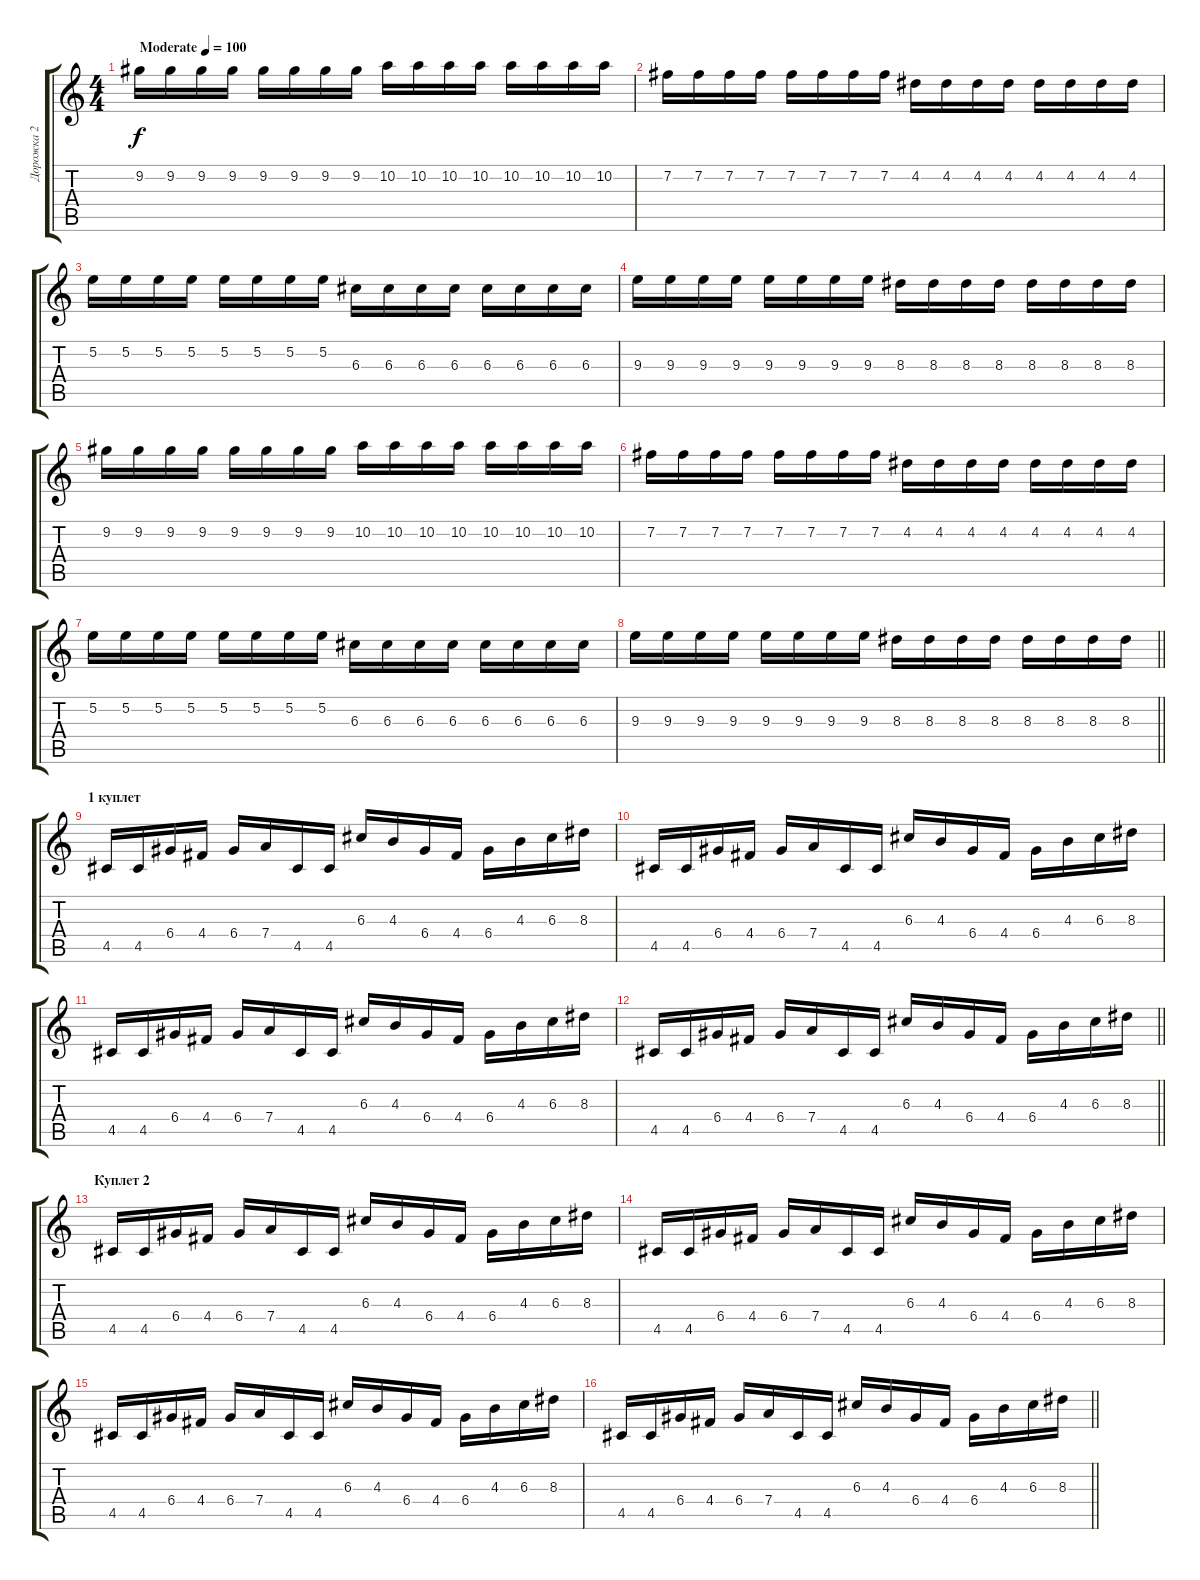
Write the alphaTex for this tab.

\track ("Дорожка 2" "Дорожка 2") {instrument distortionguitar}
\staff {score tabs}
\tuning (E4 B3 G3 D3 A2 E2) {hide}
\ts (4 4)
\tempo (100 "Moderate")
\clef g2
\ks c
9.2.16{dy f instrument distortionguitar} 9.2.16 9.2.16 9.2.16 9.2.16 9.2.16 9.2.16 9.2.16 10.2.16 10.2.16 10.2.16 10.2.16 10.2.16 10.2.16 10.2.16 10.2.16 |
7.2.16 7.2.16 7.2.16 7.2.16 7.2.16 7.2.16 7.2.16 7.2.16 4.2.16 4.2.16 4.2.16 4.2.16 4.2.16 4.2.16 4.2.16 4.2.16 |
5.2.16 5.2.16 5.2.16 5.2.16 5.2.16 5.2.16 5.2.16 5.2.16 6.3.16 6.3.16 6.3.16 6.3.16 6.3.16 6.3.16 6.3.16 6.3.16 |
9.3.16 9.3.16 9.3.16 9.3.16 9.3.16 9.3.16 9.3.16 9.3.16 8.3.16 8.3.16 8.3.16 8.3.16 8.3.16 8.3.16 8.3.16 8.3.16 |
9.2.16 9.2.16 9.2.16 9.2.16 9.2.16 9.2.16 9.2.16 9.2.16 10.2.16 10.2.16 10.2.16 10.2.16 10.2.16 10.2.16 10.2.16 10.2.16 |
7.2.16 7.2.16 7.2.16 7.2.16 7.2.16 7.2.16 7.2.16 7.2.16 4.2.16 4.2.16 4.2.16 4.2.16 4.2.16 4.2.16 4.2.16 4.2.16 |
5.2.16 5.2.16 5.2.16 5.2.16 5.2.16 5.2.16 5.2.16 5.2.16 6.3.16 6.3.16 6.3.16 6.3.16 6.3.16 6.3.16 6.3.16 6.3.16 |
\barLineRight lightlight
9.3.16 9.3.16 9.3.16 9.3.16 9.3.16 9.3.16 9.3.16 9.3.16 8.3.16 8.3.16 8.3.16 8.3.16 8.3.16 8.3.16 8.3.16 8.3.16 |
\section ("" "1 куплет")
4.5.16 4.5.16 6.4.16 4.4.16 6.4.16 7.4.16 4.5.16 4.5.16 6.3.16 4.3.16 6.4.16 4.4.16 6.4.16 4.3.16 6.3.16 8.3.16 |
4.5.16 4.5.16 6.4.16 4.4.16 6.4.16 7.4.16 4.5.16 4.5.16 6.3.16 4.3.16 6.4.16 4.4.16 6.4.16 4.3.16 6.3.16 8.3.16 |
4.5.16 4.5.16 6.4.16 4.4.16 6.4.16 7.4.16 4.5.16 4.5.16 6.3.16 4.3.16 6.4.16 4.4.16 6.4.16 4.3.16 6.3.16 8.3.16 |
\barLineRight lightlight
4.5.16 4.5.16 6.4.16 4.4.16 6.4.16 7.4.16 4.5.16 4.5.16 6.3.16 4.3.16 6.4.16 4.4.16 6.4.16 4.3.16 6.3.16 8.3.16 |
\section ("" "Куплет 2")
4.5.16 4.5.16 6.4.16 4.4.16 6.4.16 7.4.16 4.5.16 4.5.16 6.3.16 4.3.16 6.4.16 4.4.16 6.4.16 4.3.16 6.3.16 8.3.16 |
4.5.16 4.5.16 6.4.16 4.4.16 6.4.16 7.4.16 4.5.16 4.5.16 6.3.16 4.3.16 6.4.16 4.4.16 6.4.16 4.3.16 6.3.16 8.3.16 |
4.5.16 4.5.16 6.4.16 4.4.16 6.4.16 7.4.16 4.5.16 4.5.16 6.3.16 4.3.16 6.4.16 4.4.16 6.4.16 4.3.16 6.3.16 8.3.16 |
\barLineRight lightlight
4.5.16 4.5.16 6.4.16 4.4.16 6.4.16 7.4.16 4.5.16 4.5.16 6.3.16 4.3.16 6.4.16 4.4.16 6.4.16 4.3.16 6.3.16 8.3.16
